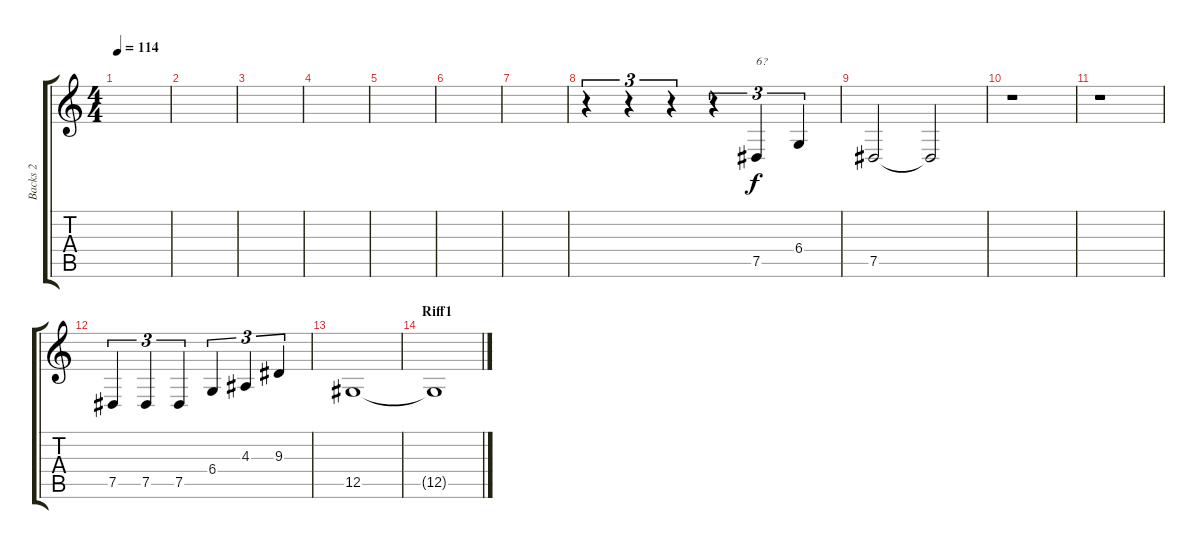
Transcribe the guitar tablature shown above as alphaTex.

\track ("Backs 2" "Backs 2") {instrument violin}
\staff {score tabs}
\tuning (Eb4 Bb3 Gb3 Db3 Ab2 Eb2) {hide}
\ts (4 4)
\tempo 114
\clef g2
\ks c
|
|
|
|
|
|
|
r.4{tu (3 2)} r.4{tu (3 2)} r.4{tu (3 2)} r.4{tu (3 2)} 7.5.4{tu (3 2) txt "6?"} 6.4.4{tu (3 2)} |
7.5.2 7.5{t}.2 |
r.1 |
r.1 |
7.5.4{tu (3 2)} 7.5.4{tu (3 2)} 7.5.4{tu (3 2)} 6.4.4{tu (3 2)} 4.3.4{tu (3 2)} 9.3.4{tu (3 2)} |
12.5.1 |
\section ("" "Riff1")
12.5{t}.1
